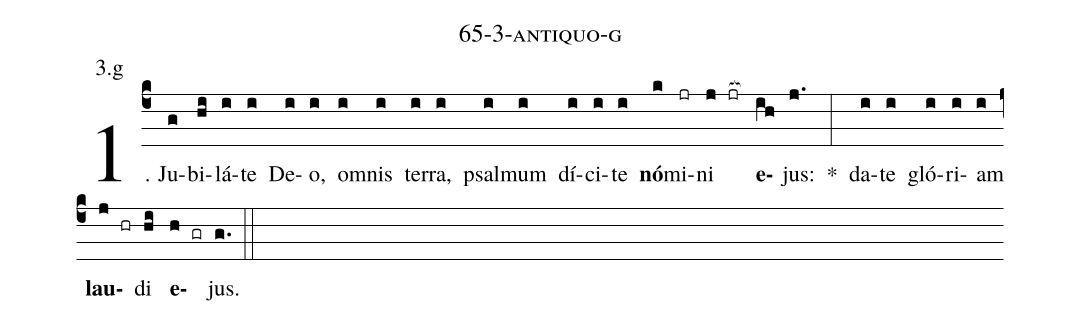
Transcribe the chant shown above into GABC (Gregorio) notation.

name: 65-3-antiquo-g;
annotation: 3.g;
%%
(c4)1. Ju(g)bi(hi)lá(i)te(i) De(i)o,(i) om(i)nis(i) ter(i)ra,(i) psal(i)mum(i) dí(i)ci(i)te(i) <b>nó</b>(k)mi(jr)ni(j jr[ocb:1{]) <b>e</b>(ih[ocb:0}])jus:(j.) *(:) da(i)te(i) gló(i)ri(i)am(i) <b>lau</b>(j hr)di(hi) <b>e</b>(h gr)jus.(g.) (::)
